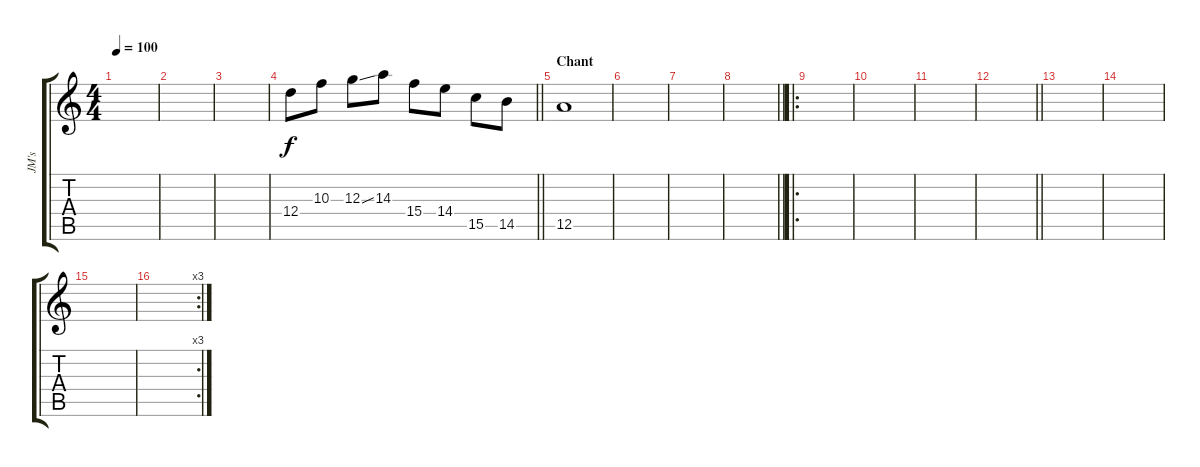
\track ("JM's" "JM's") {instrument electricguitarjazz}
\staff {score tabs}
\tuning (E4 B3 G3 D3 A2 E2) {hide}
\ts (4 4)
\tempo 100
\clef g2
\ks c
|
|
|
\barLineRight lightlight
12.4.8 10.3.8 12.3{ss}.8 14.3.8 15.4.8 14.4.8 15.5.8 14.5.8 |
\section ("" "Chant")
12.5.1 |
|
|
\barLineRight lightlight
|
\ro
|
|
|
\barLineRight lightlight
|
|
|
|
\rc 3
